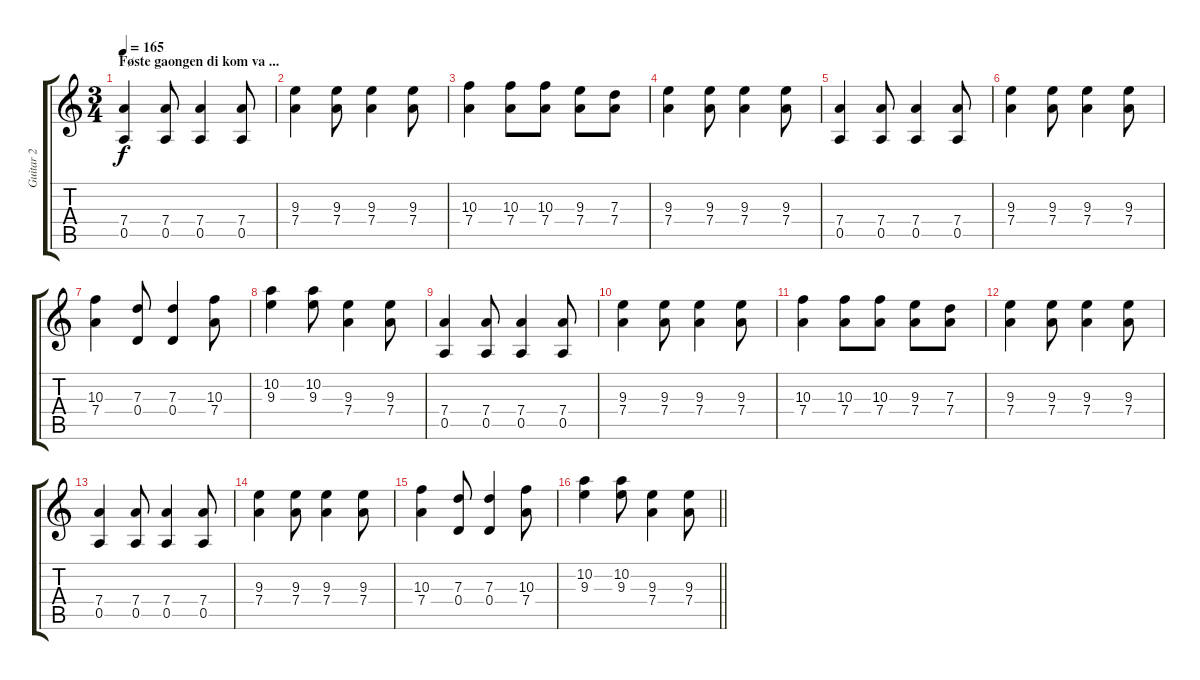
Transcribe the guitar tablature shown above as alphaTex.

\track ("Guitar 2" "Guitar 2") {instrument distortionguitar}
\staff {score tabs}
\tuning (E4 B3 G3 D3 A2 E2) {hide}
\ts (3 4)
\section ("" "Føste gaongen di kom va ...")
\tempo 165
\clef g2
\ks c
(7.4 0.5).4{dy f} (7.4 0.5).8 (7.4 0.5).4 (7.4 0.5).8 |
(9.3 7.4).4 (9.3 7.4).8 (9.3 7.4).4 (9.3 7.4).8 |
(10.3 7.4).4 (10.3 7.4).8 (10.3 7.4).8 (9.3 7.4).8 (7.3 7.4).8 |
(9.3 7.4).4 (9.3 7.4).8 (9.3 7.4).4 (9.3 7.4).8 |
(7.4 0.5).4 (7.4 0.5).8 (7.4 0.5).4 (7.4 0.5).8 |
(9.3 7.4).4 (9.3 7.4).8 (9.3 7.4).4 (9.3 7.4).8 |
(10.3 7.4).4 (7.3 0.4).8 (7.3 0.4).4 (10.3 7.4).8 |
(10.2 9.3).4 (10.2 9.3).8 (9.3 7.4).4 (9.3 7.4).8 |
(7.4 0.5).4 (7.4 0.5).8 (7.4 0.5).4 (7.4 0.5).8 |
(9.3 7.4).4 (9.3 7.4).8 (9.3 7.4).4 (9.3 7.4).8 |
(10.3 7.4).4 (10.3 7.4).8 (10.3 7.4).8 (9.3 7.4).8 (7.3 7.4).8 |
(9.3 7.4).4 (9.3 7.4).8 (9.3 7.4).4 (9.3 7.4).8 |
(7.4 0.5).4 (7.4 0.5).8 (7.4 0.5).4 (7.4 0.5).8 |
(9.3 7.4).4 (9.3 7.4).8 (9.3 7.4).4 (9.3 7.4).8 |
(10.3 7.4).4 (7.3 0.4).8 (7.3 0.4).4 (10.3 7.4).8 |
\barLineRight lightlight
(10.2 9.3).4 (10.2 9.3).8 (9.3 7.4).4 (9.3 7.4).8
